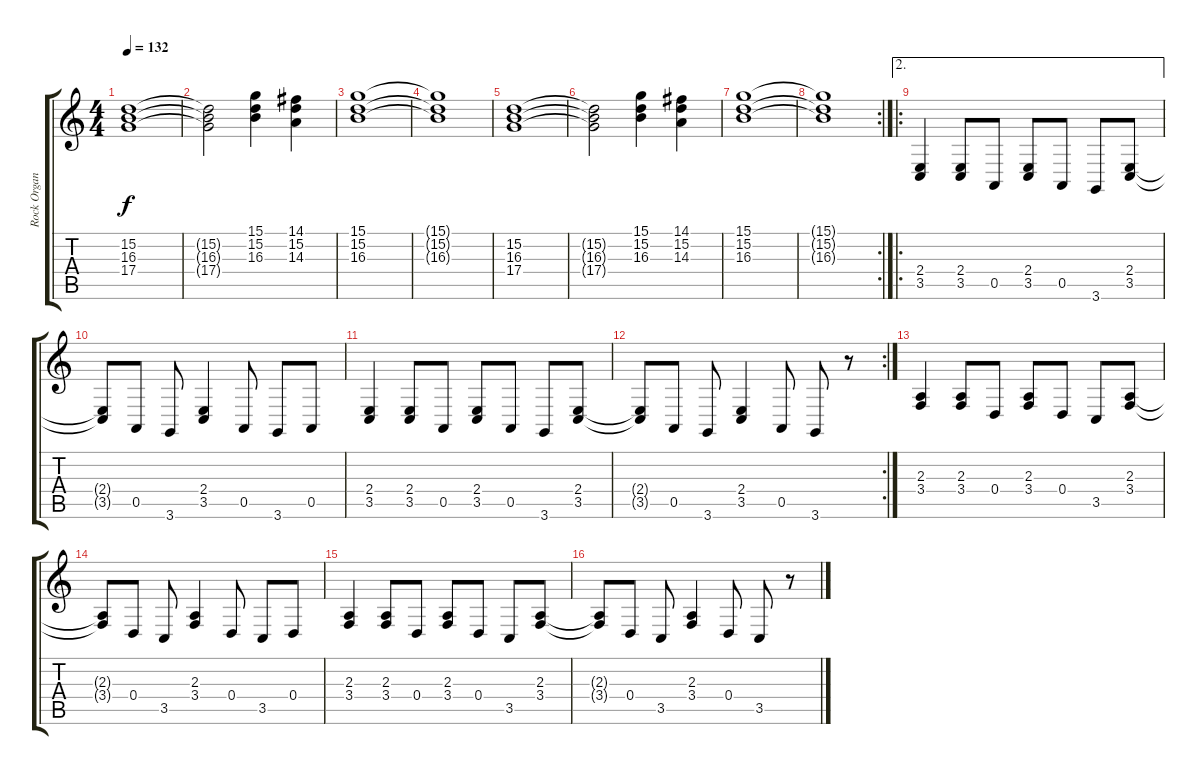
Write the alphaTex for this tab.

\track ("Rock Organ" "Rock Organ") {instrument rockorgan}
\staff {score tabs}
\tuning (E4 B3 G3 D3 A2 E2) {hide}
\ts (4 4)
\tempo 132
\clef g2
\ks c
(15.2 16.3 17.4).1{dy f} |
(15.2{t} 16.3{t} 17.4{t}).2 (15.1 15.2 16.3).4 (14.1 15.2 14.3).4 |
(15.1 15.2 16.3).1 |
(15.1{t} 15.2{t} 16.3{t}).1 |
(15.2 16.3 17.4).1 |
(15.2{t} 16.3{t} 17.4{t}).2 (15.1 15.2 16.3).4 (14.1 15.2 14.3).4 |
(15.1 15.2 16.3).1 |
\rc 2
(15.1{t} 15.2{t} 16.3{t}).1 |
\ae 2
\ro
(2.4 3.5).4 (2.4 3.5).8 0.5.8 (2.4 3.5).8 0.5.8 3.6.8 (2.4 3.5).8 |
(2.4{t} 3.5{t}).8 0.5.8 3.6.8 (2.4 3.5).4 0.5.8 3.6.8 0.5.8 |
(2.4 3.5).4 (2.4 3.5).8 0.5.8 (2.4 3.5).8 0.5.8 3.6.8 (2.4 3.5).8 |
\rc 2
(2.4{t} 3.5{t}).8 0.5.8 3.6.8 (2.4 3.5).4 0.5.8 3.6.8 r.8 |
(2.3 3.4).4 (2.3 3.4).8 0.4.8 (2.3 3.4).8 0.4.8 3.5.8 (2.3 3.4).8 |
(2.3{t} 3.4{t}).8 0.4.8 3.5.8 (2.3 3.4).4 0.4.8 3.5.8 0.4.8 |
(2.3 3.4).4 (2.3 3.4).8 0.4.8 (2.3 3.4).8 0.4.8 3.5.8 (2.3 3.4).8 |
(2.3{t} 3.4{t}).8 0.4.8 3.5.8 (2.3 3.4).4 0.4.8 3.5.8 r.8
